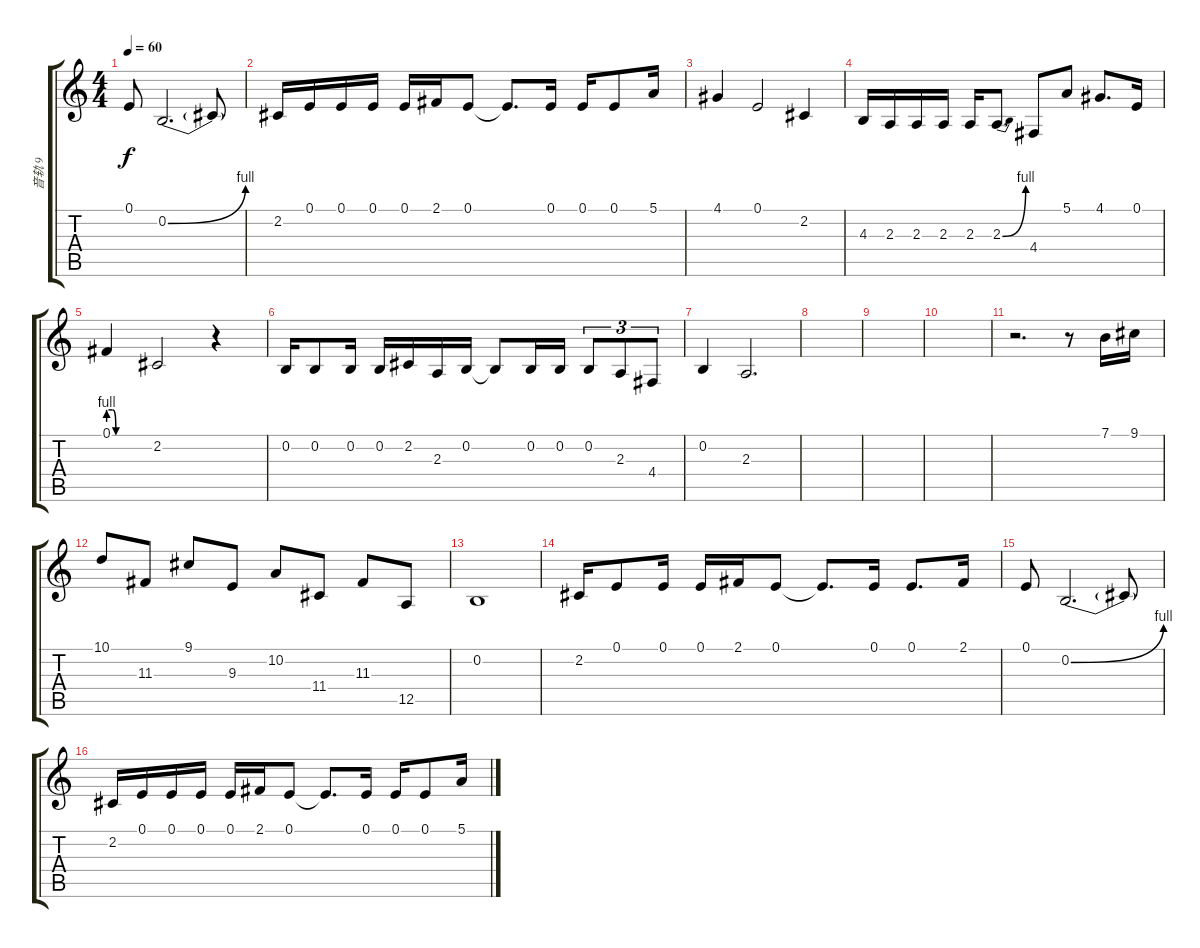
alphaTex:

\track ("音轨 9" "音轨 9") {instrument electricpiano2}
\staff {score tabs}
\tuning (E4 B3 G3 D3 A2 E2) {hide}
\ts (4 4)
\tempo 60
\clef g2
\ks c
0.1.8{dy f} 0.2{be (bend 0 0 60 4)}.2{d} 0.2{t}.8 |
2.2.16 0.1.16 0.1.16 0.1.16 0.1.16 2.1.16 0.1.8 0.1{t}.8{d} 0.1.16 0.1.16 0.1.8 5.1.16 |
4.1.4 0.1.2 2.2.4 |
4.3.16 2.3.16 2.3.16 2.3.16 2.3.16 2.3{be (bend 0 0 60 4)}.8{d} 4.4.8 5.1.8 4.1.8{d} 0.1.16 |
0.1{be (custom 0 4 6 4 11 0 40 0 60 0)}.4 2.2.2 r.4 |
0.2.16 0.2.8 0.2.16 0.2.16 2.2.16 2.3.16 0.2.16 0.2{t}.8 0.2.16 0.2.16 0.2.8{tu (3 2)} 2.3.8{tu (3 2)} 4.4.8{tu (3 2)} |
0.2.4 2.3.2{d} |
|
|
|
r.2{d} r.8 7.1.16{volume 7 instrument choiraahs} 9.1.16 |
10.1.8 11.3.8 9.1.8 9.3.8 10.2.8 11.4.8 11.3.8 12.5.8 |
0.2.1 |
2.2.16{volume 11 instrument pad1newage} 0.1.8 0.1.16 0.1.16 2.1.16 0.1.8 0.1{t}.8{d} 0.1.16 0.1.8{d} 2.1.16 |
0.1.8 0.2{be (bend 0 0 60 4)}.2{d} 0.2{t}.8 |
2.2.16 0.1.16 0.1.16 0.1.16 0.1.16 2.1.16 0.1.8 0.1{t}.8{d} 0.1.16 0.1.16 0.1.8 5.1.16
